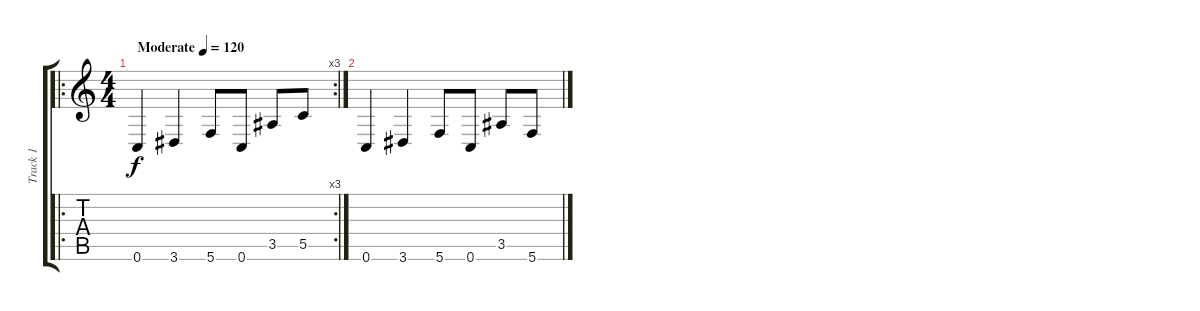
\track ("Track 1" "Track 1") {instrument electricbasspick}
\staff {score tabs}
\tuning (D4 A3 F3 C3 G2 C2) {hide}
\ro
\rc 3
\ts (4 4)
\tempo (120 "Moderate")
\clef g2
\ks c
0.6.4{dy f instrument electricbasspick} 3.6.4 5.6.8 0.6.8 3.5.8 5.5.8 |
0.6.4 3.6.4 5.6.8 0.6.8 3.5.8 5.6.8
